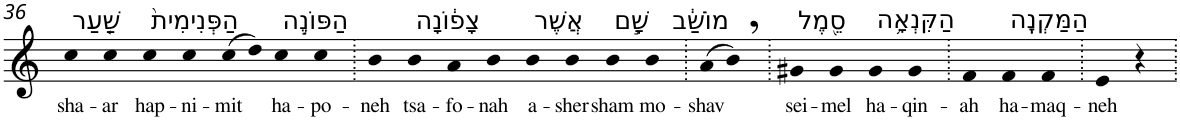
**kern	**text
*part1	*part1
*staff1	*staff1
*I"Piano	*
*I'Pno	*
!!LO:PB:g=z
*clefG2	*
*k[]	*
=36	=36
!LO:TX:a:t=שַׁ֤עַר	!
!	!LO:LY:b
4cc	sha-
!	!LO:LY:b
4cc	-ar
!LO:TX:a:t=הַפְּנִימִית֙	!
!	!LO:LY:b
4cc	hap-
!	!LO:LY:b
4cc	-ni-
!	!LO:LY:b
(>8cc	-mit
8dd)	.
!LO:TX:a:t=הַפּוֹנֶ֣ה	!
!	!LO:LY:b
4cc	ha-
!	!LO:LY:b
4cc	-po-
=37.	=37.
!	!LO:LY:b
4b	-neh
!LO:TX:a:t=צָפ֔וֹנָה	!
!	!LO:LY:b
4b	tsa-
!	!LO:LY:b
4a	-fo-
!	!LO:LY:b
4b	-nah
!LO:TX:a:t=אֲשֶׁר	!
!	!LO:LY:b
4b	a-
!	!LO:LY:b
4b	-sher
!LO:TX:a:t=שָׁ֣ם	!
!	!LO:LY:b
4b	sham
!LO:TX:a:t=מוֹשַׁ֔ב	!
!	!LO:LY:b
4b	mo-
=38.	=38.
!	!LO:LY:b
(>8a	-shav
8b,)	.
=39.	=39.
!LO:TX:a:t=סֵ֖מֶל	!
!	!LO:LY:b
4g#X	sei-
!	!LO:LY:b
4g#	-mel
!LO:TX:a:t=הַקִּנְאָ֥ה	!
!	!LO:LY:b
4g#	ha-
!	!LO:LY:b
4g#	-qin-
=40.	=40.
!	!LO:LY:b
4f	-ah
!LO:TX:a:t=הַמַּקְנֶֽה	!
!	!LO:LY:b
4f	ha-
!	!LO:LY:b
4f	-maq-
=41.	=41.
!	!LO:LY:b
4e	-neh
4r	.
=.	=.
*-	*-
